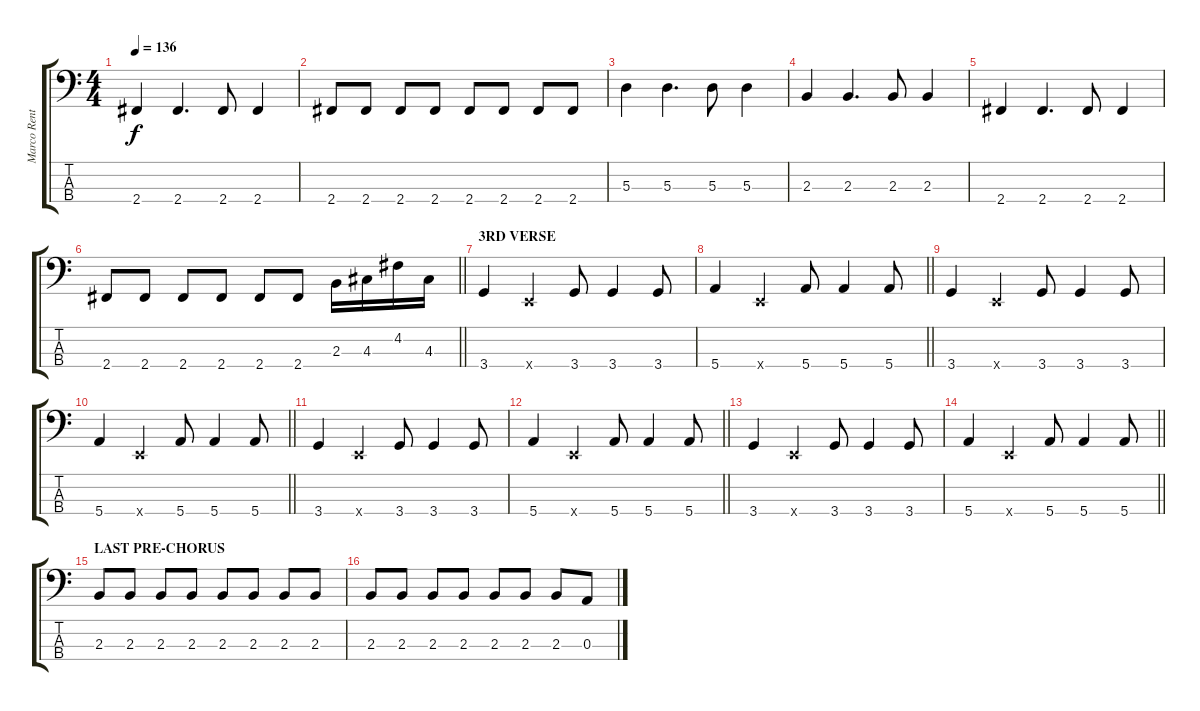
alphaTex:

\track ("Marco Renteria" "Marco Rent") {instrument electricbassfinger}
\staff {score tabs}
\tuning (G2 D2 A1 E1) {hide}
\ts (4 4)
\tempo 136
\clef f4
\ks c
2.4.4{dy f} 2.4.4{d} 2.4.8 2.4.4 |
2.4.8 2.4.8 2.4.8 2.4.8 2.4.8 2.4.8 2.4.8 2.4.8 |
5.3.4 5.3.4{d} 5.3.8 5.3.4 |
2.3.4 2.3.4{d} 2.3.8 2.3.4 |
2.4.4 2.4.4{d} 2.4.8 2.4.4 |
\barLineRight lightlight
2.4.8 2.4.8 2.4.8 2.4.8 2.4.8 2.4.8 2.3.16 4.3.16 4.2.16 4.3.16 |
\section ("" "3RD VERSE")
3.4.4 0.4{x}.4 3.4.8 3.4.4 3.4.8 |
\barLineRight lightlight
5.4.4 0.4{x}.4 5.4.8 5.4.4 5.4.8 |
3.4.4 0.4{x}.4 3.4.8 3.4.4 3.4.8 |
\barLineRight lightlight
5.4.4 0.4{x}.4 5.4.8 5.4.4 5.4.8 |
3.4.4 0.4{x}.4 3.4.8 3.4.4 3.4.8 |
\barLineRight lightlight
5.4.4 0.4{x}.4 5.4.8 5.4.4 5.4.8 |
3.4.4 0.4{x}.4 3.4.8 3.4.4 3.4.8 |
\barLineRight lightlight
5.4.4 0.4{x}.4 5.4.8 5.4.4 5.4.8 |
\section ("" "LAST PRE-CHORUS")
2.3.8 2.3.8 2.3.8 2.3.8 2.3.8 2.3.8 2.3.8 2.3.8 |
2.3.8 2.3.8 2.3.8 2.3.8 2.3.8 2.3.8 2.3.8 0.3.8
